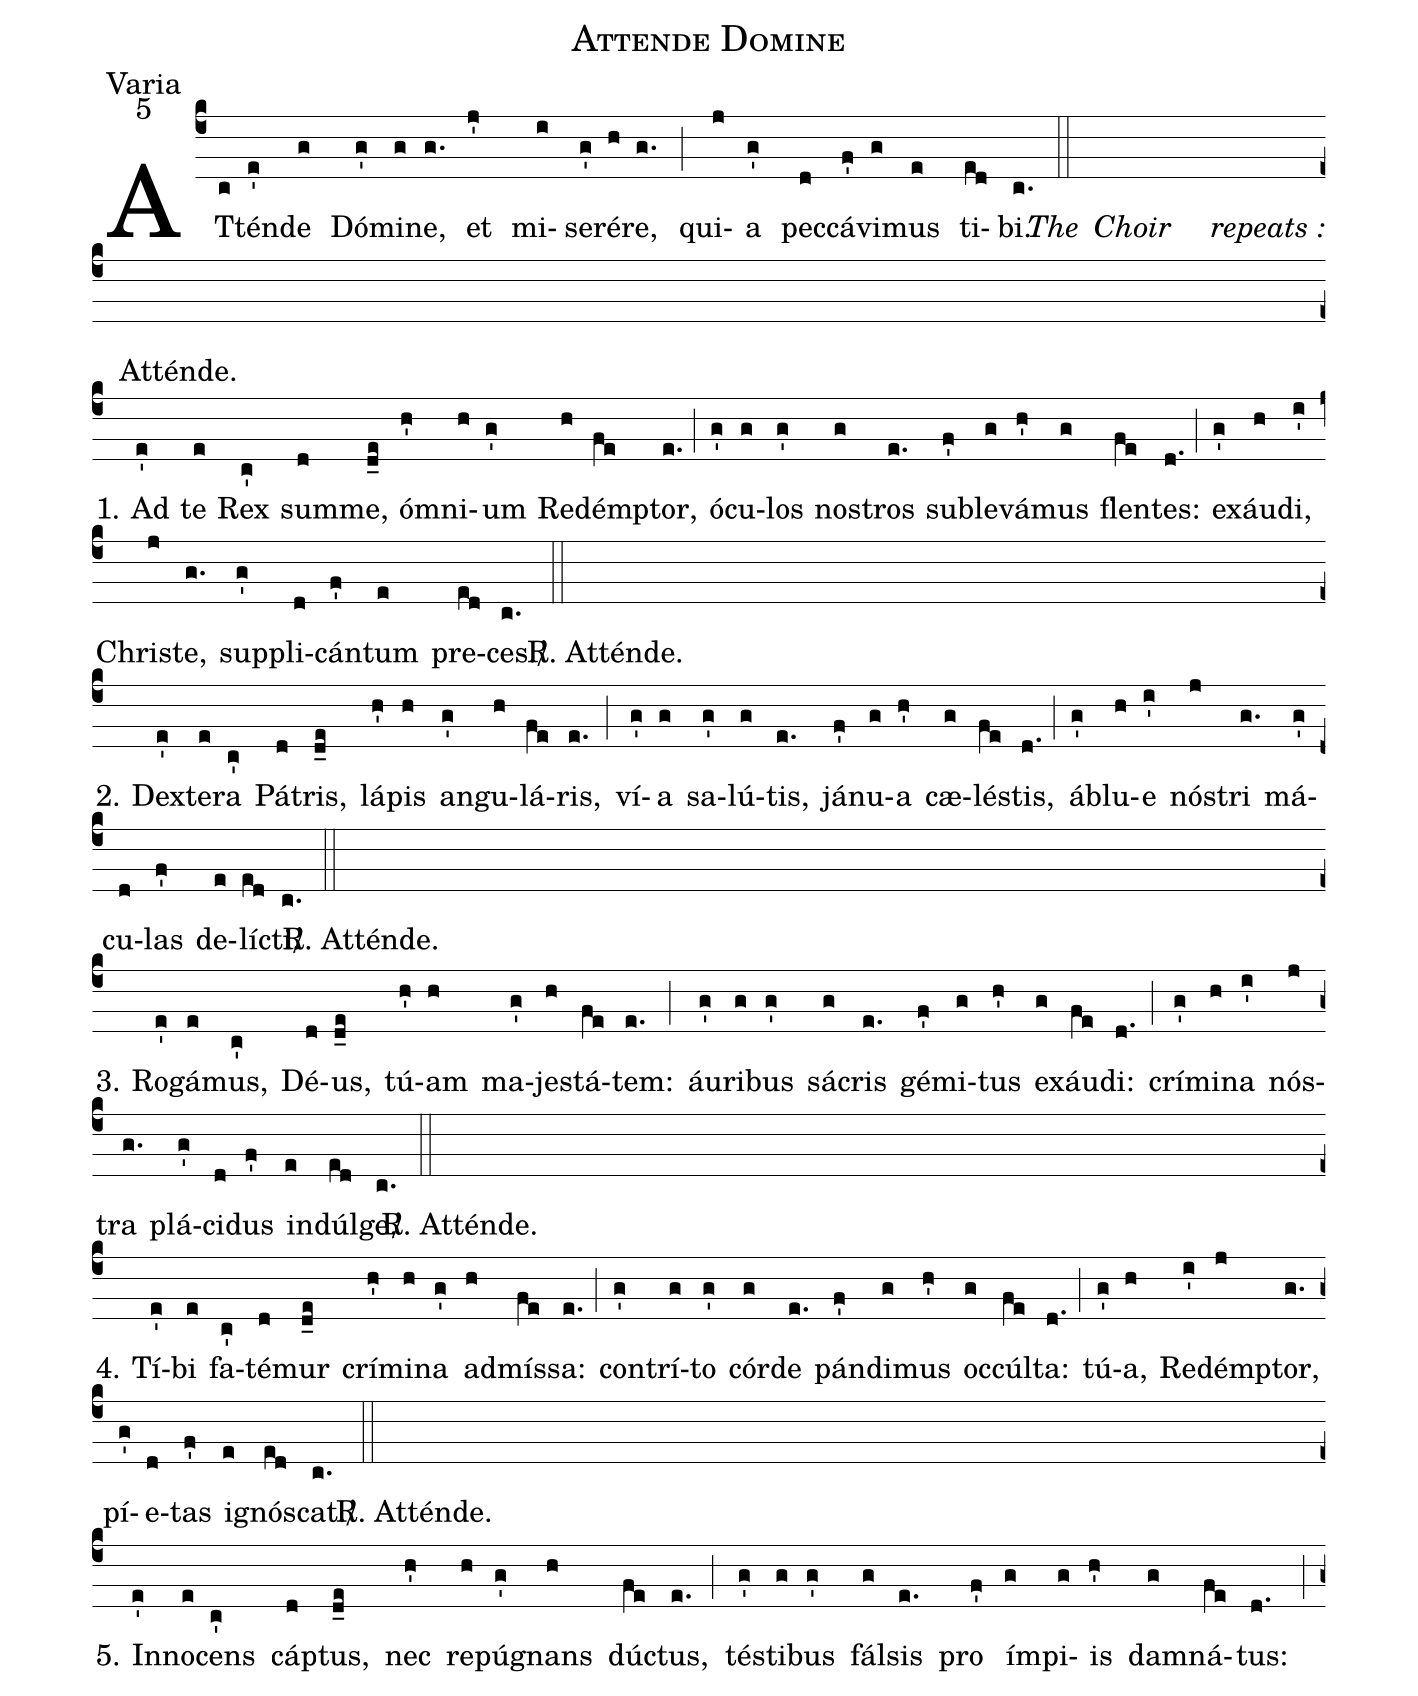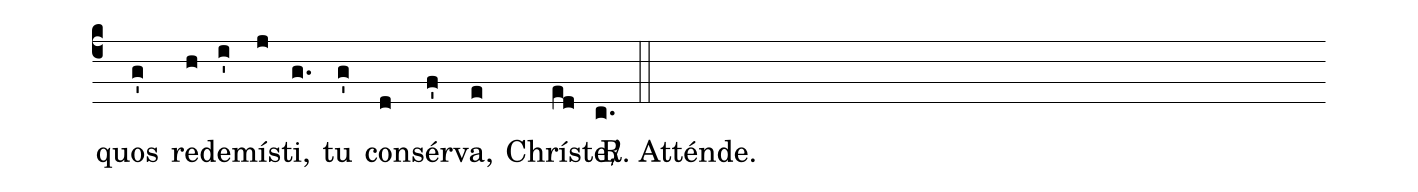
name:Attende Domine;
office-part:Varia;
mode:5;
%%
(c4) AT(c)tén(e')de(g) Dó(g')mi(g)ne,(g.) et(j') mi(i)se(g')ré(h)re,(g.) (;) qui(j)a(g') pec(d)cá(f')vi(g)mus(e) ti(ed)bi.(c.) (::) <i>The</i>() <i>Choir</i>() <i>repeats :</i>() Atténde.() (Z)
1. Ad(e') te(e) Rex(c') sum(d)me,(d_e) óm(h')ni(h)um(g') Red(h)émp(fe)tor,(e.) (;) ó(g')cu(g)los(g') nos(g)tros(e.) sub(f')le(g)vá(h')mus(g) flen(fe)tes:(d.) (;) ex(g')áu(h)di,(i') Chris(j)te,(g.) sup(g')pli(d)cán(f')tum(e) pre(ed)ces.(c.) (::)
<sp>R/</sp>. Atténde.() (Z)
2. Dex(e')te(e)ra(c') Pá(d)tris,(d_e) lá(h')pis(h) an(g')gu(h)lá(fe)ris,(e.) (;)
ví(g')a(g) sa(g')lú(g)tis,(e.) já(f')nu(g)a(h') cæ(g)lés(fe)tis,(d.) (;)
áb(g')lu(h)e(i') nós(j)tri(g.) má(g')cu(d)las(f') de(e)líc(ed)ti.(c.) (::)
<sp>R/</sp>. Atténde.() (Z)

3. Ro(e')gá(e)mus,(c') Dé(d)us,(d_e) tú(h')am(h) ma(g')jes(h)tá(fe)tem:(e.) (;)
áu(g')ri(g)bus(g') sá(g)cris(e.) gé(f')mi(g)tus(h') ex(g)áu(fe)di:(d.) (;)
crí(g')mi(h)na(i') nós(j)tra(g.) plá(g')ci(d)dus(f') in(e)dúl(ed)ge.(c.) (::)
<sp>R/</sp>. Atténde.() (Z)

4. Tí(e')bi(e) fa(c')té(d)mur(d_e) crí(h')mi(h)na(g') ad(h)mís(fe)sa:(e.) (;)
con(g')trí(g)to(g') cór(g)de(e.) pán(f')di(g)mus(h') oc(g)cúl(fe)ta:(d.) (;)
tú(g')a,(h) Red(i')émp(j)tor,(g.) pí(g')e(d)tas(f') i(e)gnós(ed)cat.(c.) (::)
<sp>R/</sp>. Atténde.() (Z)

5. In(e')no(e)cens(c') cáp(d)tus,(d_e) nec(h') re(h)pú(g')gnans(h) dúc(fe)tus,(e.) (;)
tés(g')ti(g)bus(g') fál(g)sis(e.) pro(f') ím(g)pi(g)is(h') dam(g)ná(fe)tus:(d.) (;)
quos(g') red(h)e(i')mís(j)ti,(g.) tu(g') con(d)sér(f')va,(e) Chrís(ed)te.(c.) (::)
<sp>R/</sp>. Atténde.()
